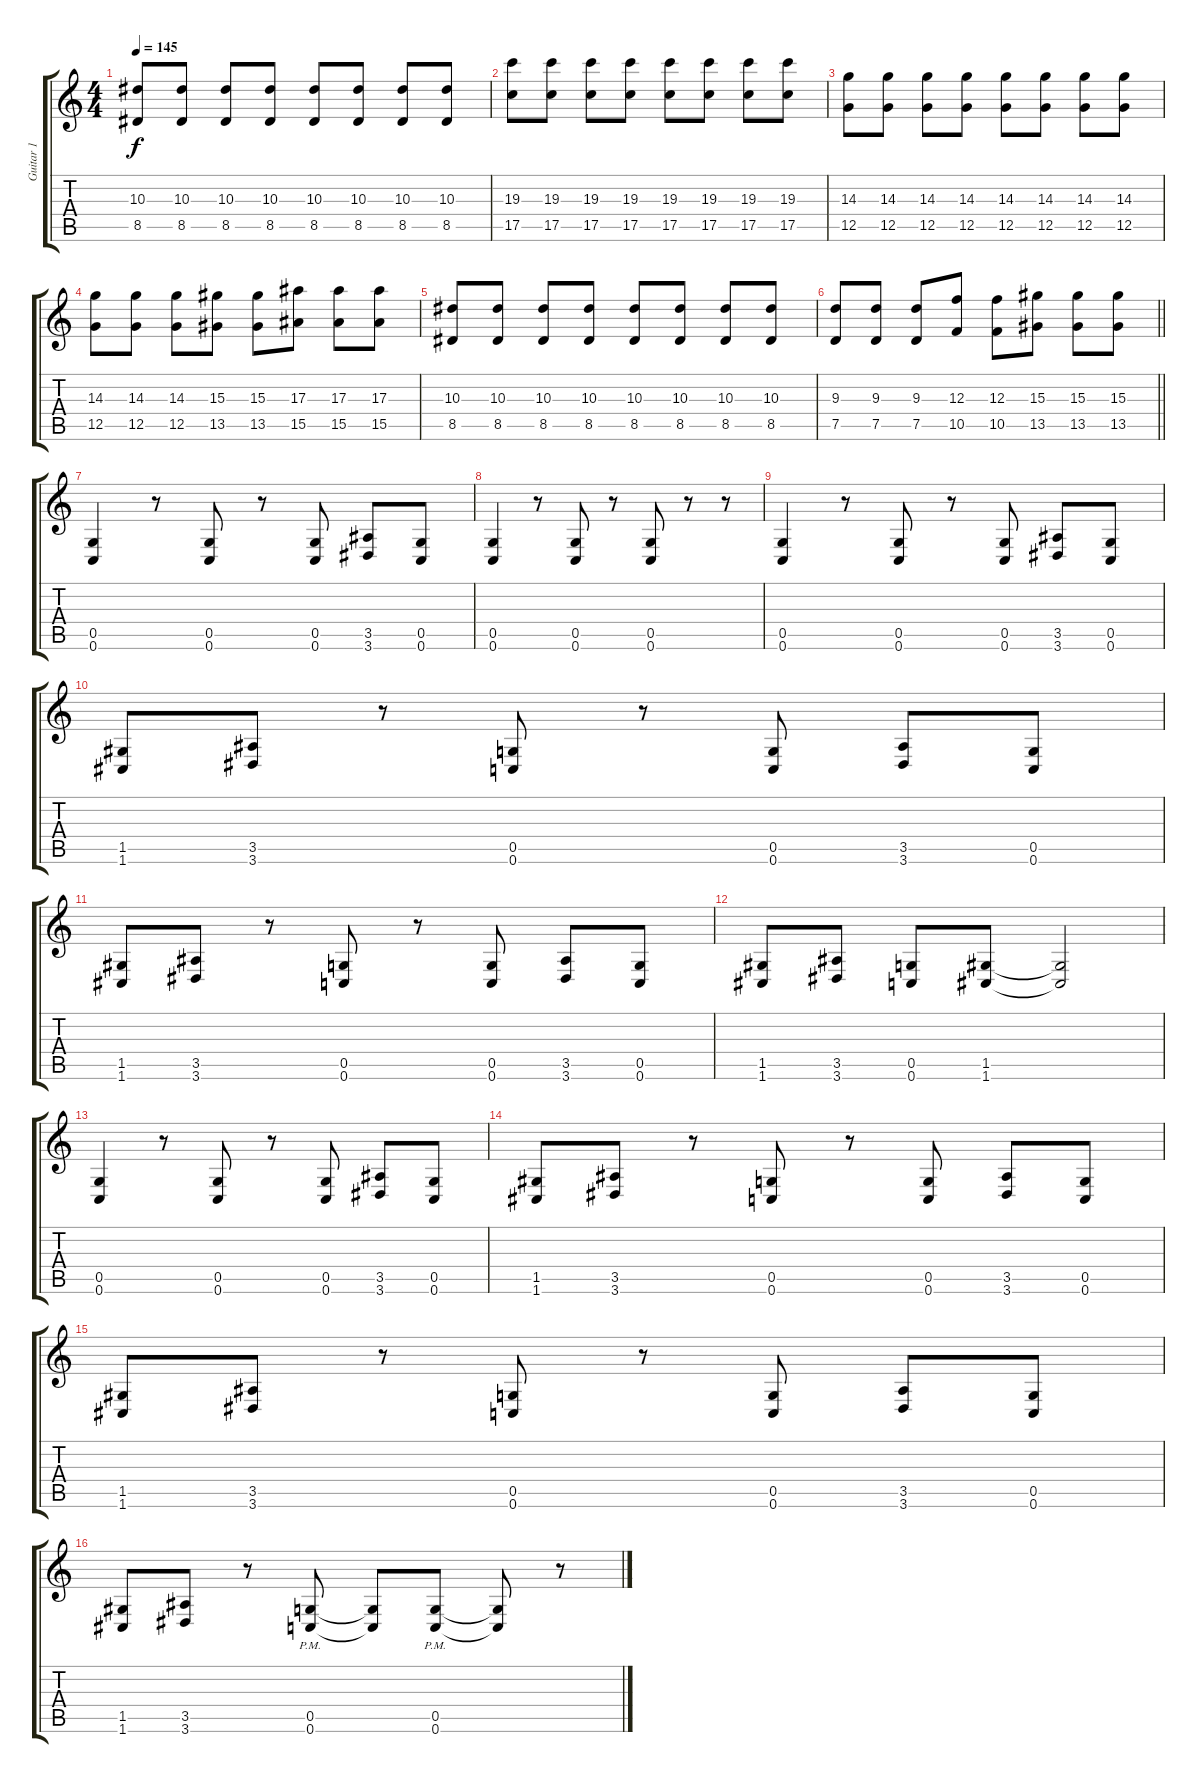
\track ("Guitar 1" "Guitar 1") {instrument electricguitarjazz}
\staff {score tabs}
\tuning (D4 A3 F3 C3 G2 C2) {hide}
\ts (4 4)
\tempo 145
\clef g2
\ks c
(10.3 8.5).8{dy f} (10.3 8.5).8 (10.3 8.5).8 (10.3 8.5).8 (10.3 8.5).8 (10.3 8.5).8 (10.3 8.5).8 (10.3 8.5).8 |
(19.3 17.5).8 (19.3 17.5).8 (19.3 17.5).8 (19.3 17.5).8 (19.3 17.5).8 (19.3 17.5).8 (19.3 17.5).8 (19.3 17.5).8 |
(14.3 12.5).8 (14.3 12.5).8 (14.3 12.5).8 (14.3 12.5).8 (14.3 12.5).8 (14.3 12.5).8 (14.3 12.5).8 (14.3 12.5).8 |
(14.3 12.5).8 (14.3 12.5).8 (14.3 12.5).8 (15.3 13.5).8 (15.3 13.5).8 (17.3 15.5).8 (17.3 15.5).8 (17.3 15.5).8 |
(10.3 8.5).8 (10.3 8.5).8 (10.3 8.5).8 (10.3 8.5).8 (10.3 8.5).8 (10.3 8.5).8 (10.3 8.5).8 (10.3 8.5).8 |
\barLineRight lightlight
(9.3 7.5).8 (9.3 7.5).8 (9.3 7.5).8 (12.3 10.5).8 (12.3 10.5).8 (15.3 13.5).8 (15.3 13.5).8 (15.3 13.5).8 |
(0.5 0.6).4{balance 4} r.8 (0.5 0.6).8 r.8 (0.5 0.6).8 (3.5 3.6).8 (0.5 0.6).8 |
(0.5 0.6).4 r.8 (0.5 0.6).8 r.8 (0.5 0.6).8 r.8 r.8 |
(0.5 0.6).4 r.8 (0.5 0.6).8 r.8 (0.5 0.6).8 (3.5 3.6).8 (0.5 0.6).8 |
(1.5 1.6).8 (3.5 3.6).8 r.8 (0.5 0.6).8 r.8 (0.5 0.6).8 (3.5 3.6).8 (0.5 0.6).8 |
(1.5 1.6).8 (3.5 3.6).8 r.8 (0.5 0.6).8 r.8 (0.5 0.6).8 (3.5 3.6).8 (0.5 0.6).8 |
(1.5 1.6).8 (3.5 3.6).8 (0.5 0.6).8 (1.5 1.6).8 (1.5{t} 1.6{t}).2 |
(0.5 0.6).4 r.8 (0.5 0.6).8 r.8 (0.5 0.6).8 (3.5 3.6).8 (0.5 0.6).8 |
(1.5 1.6).8 (3.5 3.6).8 r.8 (0.5 0.6).8 r.8 (0.5 0.6).8 (3.5 3.6).8 (0.5 0.6).8 |
(1.5 1.6).8 (3.5 3.6).8 r.8 (0.5 0.6).8 r.8 (0.5 0.6).8 (3.5 3.6).8 (0.5 0.6).8 |
(1.5 1.6).8 (3.5 3.6).8 r.8 (0.5{pm} 0.6{pm}).8 (0.5{t} 0.6{t}).8 (0.5{pm} 0.6{pm}).8 (0.5{t} 0.6{t}).8 r.8
